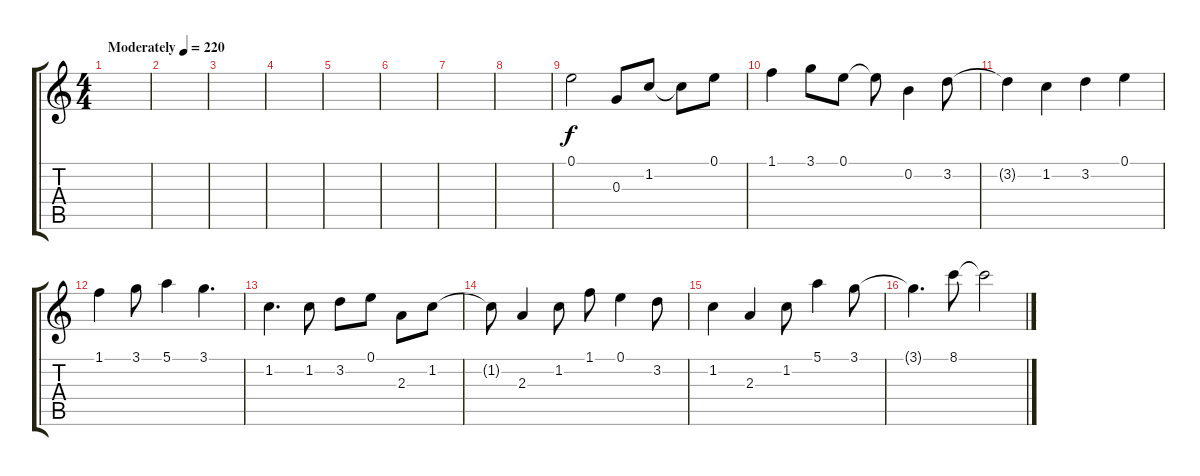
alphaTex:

\track "" {instrument acousticguitarsteel}
\staff {score tabs}
\tuning (E4 B3 G3 D3 A2 E2) {hide}
\ts (4 4)
\tempo (220 "Moderately")
\clef g2
\ks c
|
|
|
|
|
|
|
|
0.1.2 0.3.8 1.2.8 1.2{t}.8 0.1.8 |
1.1.4 3.1.8 0.1.8 0.1{t}.8 0.2.4 3.2.8 |
3.2{t}.4 1.2.4 3.2.4 0.1.4 |
1.1.4 3.1.8 5.1.4 3.1.4{d} |
1.2.4{d} 1.2.8 3.2.8{beam merge} 0.1.8{beam split} 2.3.8{beam merge} 1.2.8 |
1.2{t}.8 2.3.4 1.2.8 1.1.8 0.1.4 3.2.8 |
1.2.4 2.3.4 1.2.8 5.1.4 3.1.8 |
3.1{t}.4{d} 8.1.8 8.1{t}.2
